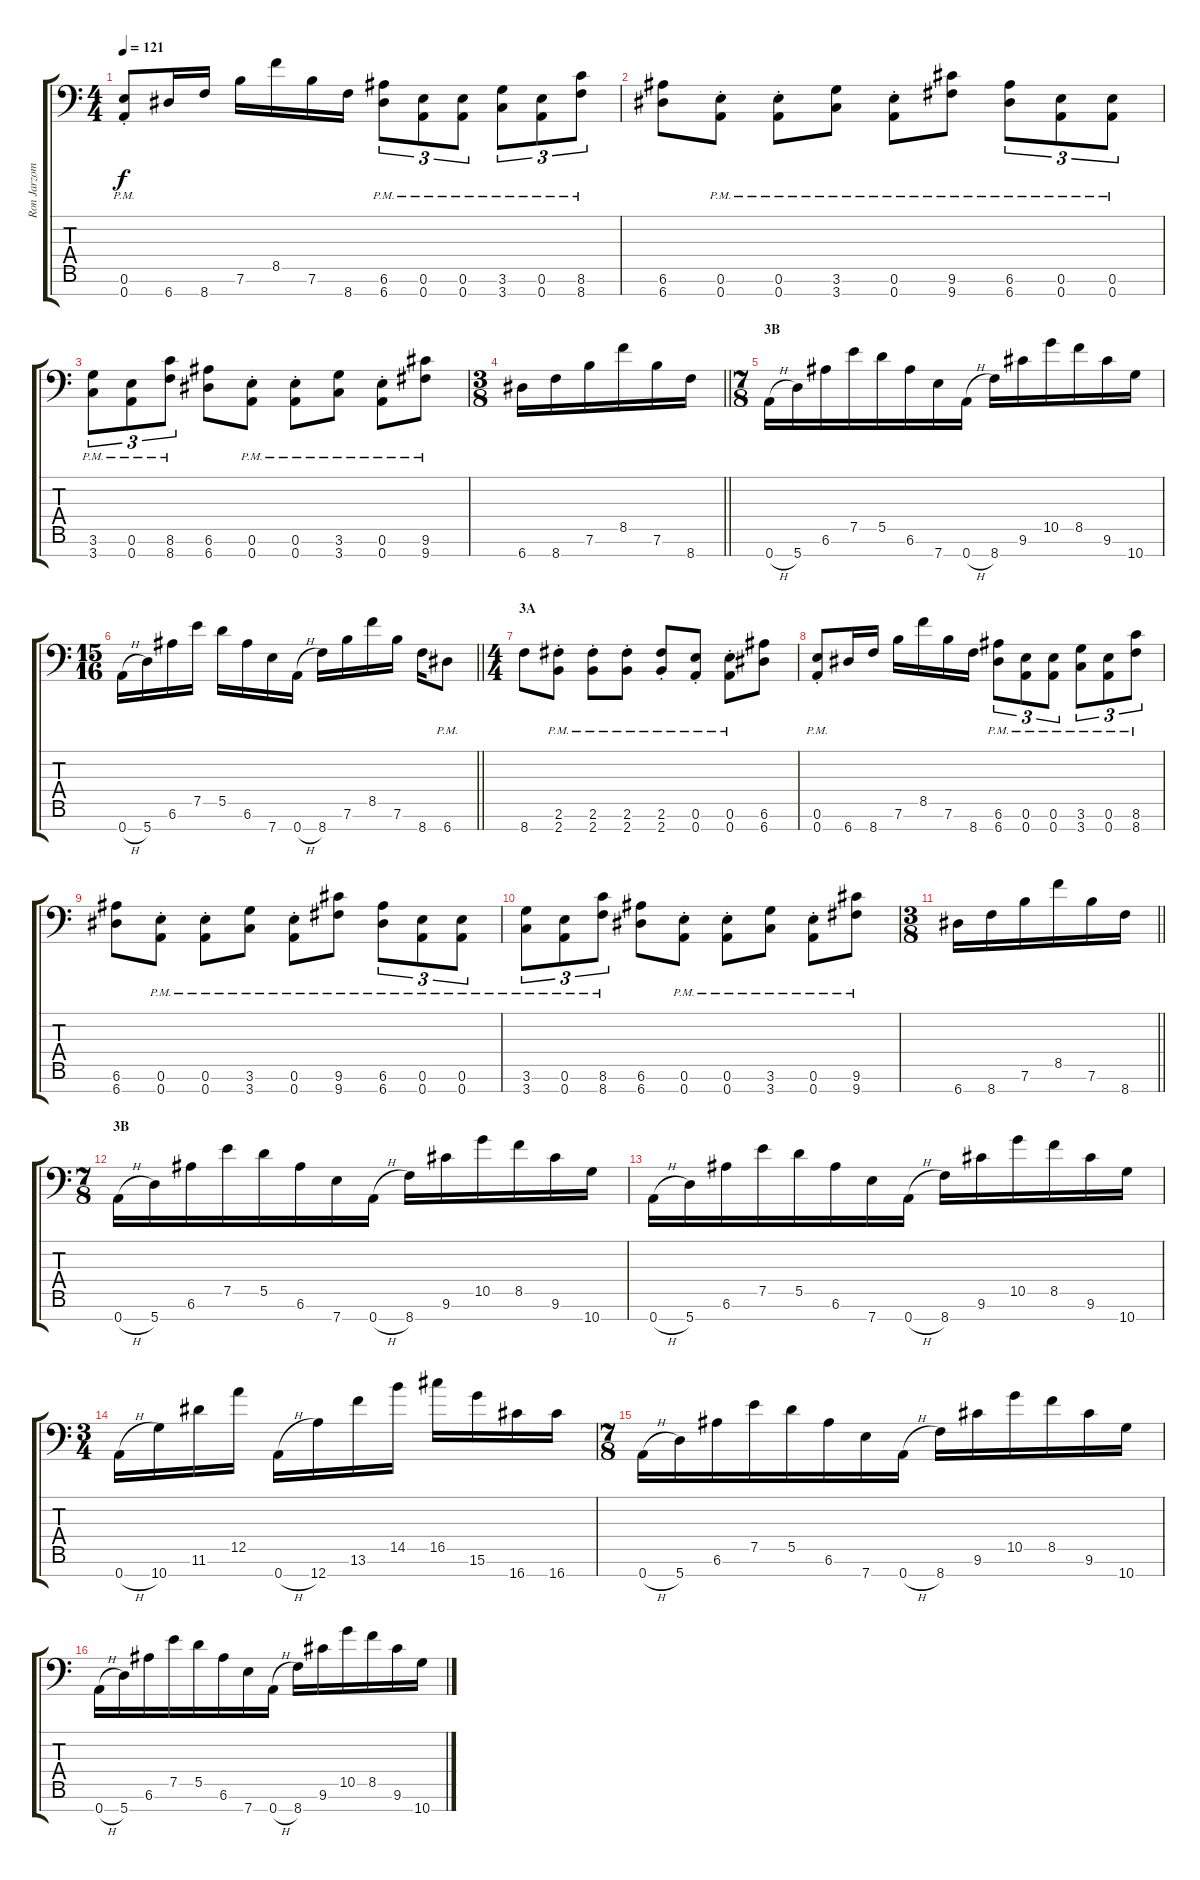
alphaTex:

\track ("Ron Jarzombek - Rhythm L" "Ron Jarzom") {instrument distortionguitar}
\staff {score tabs}
\tuning (E4 B3 G3 D3 A2 E2 A1) {hide}
\ts (4 4)
\tempo 121
\clef f4
\ks c
(0.6{pm st} 0.7{pm st}).8{dy f} 6.7.16 8.7.16 7.6.16 8.5.16 7.6.16 8.7.16 (6.6{pm} 6.7{pm}).8{tu (3 2)} (0.6{pm} 0.7{pm}).8{tu (3 2)} (0.6{pm} 0.7{pm}).8{tu (3 2)} (3.6{pm} 3.7{pm}).8{tu (3 2)} (0.6{pm} 0.7{pm}).8{tu (3 2)} (8.6{pm} 8.7{pm}).8{tu (3 2)} |
(6.6 6.7).8 (0.6{pm st} 0.7{pm st}).8 (0.6{pm st} 0.7{pm st}).8 (3.6{pm} 3.7{pm}).8 (0.6{pm st} 0.7{pm st}).8 (9.6{pm} 9.7{pm}).8 (6.6{pm} 6.7{pm}).8{tu (3 2)} (0.6{pm} 0.7{pm}).8{tu (3 2)} (0.6{pm} 0.7{pm}).8{tu (3 2)} |
(3.6{pm} 3.7{pm}).8{tu (3 2)} (0.6{pm} 0.7{pm}).8{tu (3 2)} (8.6{pm} 8.7{pm}).8{tu (3 2)} (6.6 6.7).8 (0.6{pm st} 0.7{pm st}).8 (0.6{pm st} 0.7{pm st}).8 (3.6{pm} 3.7{pm}).8 (0.6{pm st} 0.7{pm st}).8 (9.6{pm} 9.7{pm}).8 |
\ts (3 8)
\barLineRight lightlight
6.7.16 8.7.16 7.6.16 8.5.16 7.6.16 8.7.16 |
\ts (7 8)
\section ("" "3B")
0.7{h}.16 5.7.16 6.6.16 7.5.16 5.5.16 6.6.16 7.7.16 0.7{h}.16 8.7.16 9.6.16 10.5.16 8.5.16 9.6.16 10.7.16 |
\ts (15 16)
\barLineRight lightlight
0.7{h}.16 5.7.16 6.6.16 7.5.16 5.5.16 6.6.16 7.7.16 0.7{h}.16 8.7.16 7.6.16 8.5.16 7.6.16 8.7.16 6.7{pm}.8 |
\ts (4 4)
\section ("" "3A")
8.7.8 (2.6{pm st} 2.7{pm st}).8 (2.6{pm st} 2.7{pm st}).8 (2.6{pm st} 2.7{pm st}).8 (2.6{pm st} 2.7{pm st}).8 (0.6{pm st} 0.7{pm st}).8 (0.6{pm st} 0.7{pm st}).8 (6.6 6.7).8 |
(0.6{pm st} 0.7{pm st}).8 6.7.16 8.7.16 7.6.16 8.5.16 7.6.16 8.7.16 (6.6{pm} 6.7{pm}).8{tu (3 2)} (0.6{pm} 0.7{pm}).8{tu (3 2)} (0.6{pm} 0.7{pm}).8{tu (3 2)} (3.6{pm} 3.7{pm}).8{tu (3 2)} (0.6{pm} 0.7{pm}).8{tu (3 2)} (8.6{pm} 8.7{pm}).8{tu (3 2)} |
(6.6 6.7).8 (0.6{pm st} 0.7{pm st}).8 (0.6{pm st} 0.7{pm st}).8 (3.6{pm} 3.7{pm}).8 (0.6{pm st} 0.7{pm st}).8 (9.6{pm} 9.7{pm}).8 (6.6{pm} 6.7{pm}).8{tu (3 2)} (0.6{pm} 0.7{pm}).8{tu (3 2)} (0.6{pm} 0.7{pm}).8{tu (3 2)} |
(3.6{pm} 3.7{pm}).8{tu (3 2)} (0.6{pm} 0.7{pm}).8{tu (3 2)} (8.6{pm} 8.7{pm}).8{tu (3 2)} (6.6 6.7).8 (0.6{pm st} 0.7{pm st}).8 (0.6{pm st} 0.7{pm st}).8 (3.6{pm} 3.7{pm}).8 (0.6{pm st} 0.7{pm st}).8 (9.6{pm} 9.7{pm}).8 |
\ts (3 8)
\barLineRight lightlight
6.7.16 8.7.16 7.6.16 8.5.16 7.6.16 8.7.16 |
\ts (7 8)
\section ("" "3B")
0.7{h}.16 5.7.16 6.6.16 7.5.16 5.5.16 6.6.16 7.7.16 0.7{h}.16 8.7.16 9.6.16 10.5.16 8.5.16 9.6.16 10.7.16 |
0.7{h}.16 5.7.16 6.6.16 7.5.16 5.5.16 6.6.16 7.7.16 0.7{h}.16 8.7.16 9.6.16 10.5.16 8.5.16 9.6.16 10.7.16 |
\ts (3 4)
0.7{h}.16 10.7.16 11.6.16 12.5.16 0.7{h}.16 12.7.16 13.6.16 14.5.16 16.5.16 15.6.16 16.7.16 16.7.16 |
\ts (7 8)
0.7{h}.16 5.7.16 6.6.16 7.5.16 5.5.16 6.6.16 7.7.16 0.7{h}.16 8.7.16 9.6.16 10.5.16 8.5.16 9.6.16 10.7.16 |
0.7{h}.16 5.7.16 6.6.16 7.5.16 5.5.16 6.6.16 7.7.16 0.7{h}.16 8.7.16 9.6.16 10.5.16 8.5.16 9.6.16 10.7.16
